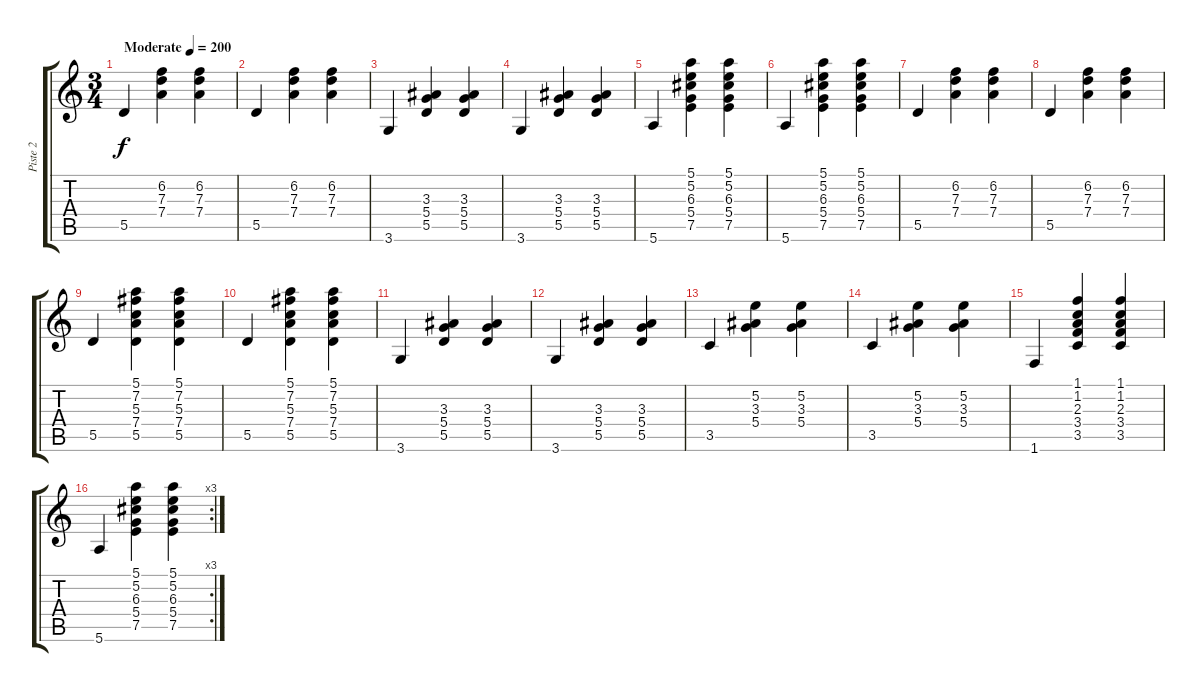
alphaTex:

\track ("Piste 2" "Piste 2") {instrument acousticguitarnylon}
\staff {score tabs}
\tuning (E4 B3 G3 D3 A2 E2) {hide}
\ts (3 4)
\tempo (200 "Moderate")
\clef g2
\ks c
5.5.4{dy f instrument acousticguitarnylon} (6.2 7.3 7.4).4 (6.2 7.3 7.4).4 |
5.5.4 (6.2 7.3 7.4).4 (6.2 7.3 7.4).4 |
3.6.4 (3.3 5.4 5.5).4 (3.3 5.4 5.5).4 |
3.6.4 (3.3 5.4 5.5).4 (3.3 5.4 5.5).4 |
5.6.4 (5.1 5.2 6.3 5.4 7.5).4 (5.1 5.2 6.3 5.4 7.5).4 |
5.6.4 (5.1 5.2 6.3 5.4 7.5).4 (5.1 5.2 6.3 5.4 7.5).4 |
5.5.4 (6.2 7.3 7.4).4 (6.2 7.3 7.4).4 |
5.5.4 (6.2 7.3 7.4).4 (6.2 7.3 7.4).4 |
5.5.4 (5.1 7.2 5.3 7.4 5.5).4 (5.1 7.2 5.3 7.4 5.5).4 |
5.5.4 (5.1 7.2 5.3 7.4 5.5).4 (5.1 7.2 5.3 7.4 5.5).4 |
3.6.4 (3.3 5.4 5.5).4 (3.3 5.4 5.5).4 |
3.6.4 (3.3 5.4 5.5).4 (3.3 5.4 5.5).4 |
3.5.4 (5.2 3.3 5.4).4 (5.2 3.3 5.4).4 |
3.5.4 (5.2 3.3 5.4).4 (5.2 3.3 5.4).4 |
1.6.4 (1.1 1.2 2.3 3.4 3.5).4 (1.1 1.2 2.3 3.4 3.5).4 |
\rc 3
5.6.4 (5.1 5.2 6.3 5.4 7.5).4 (5.1 5.2 6.3 5.4 7.5).4
